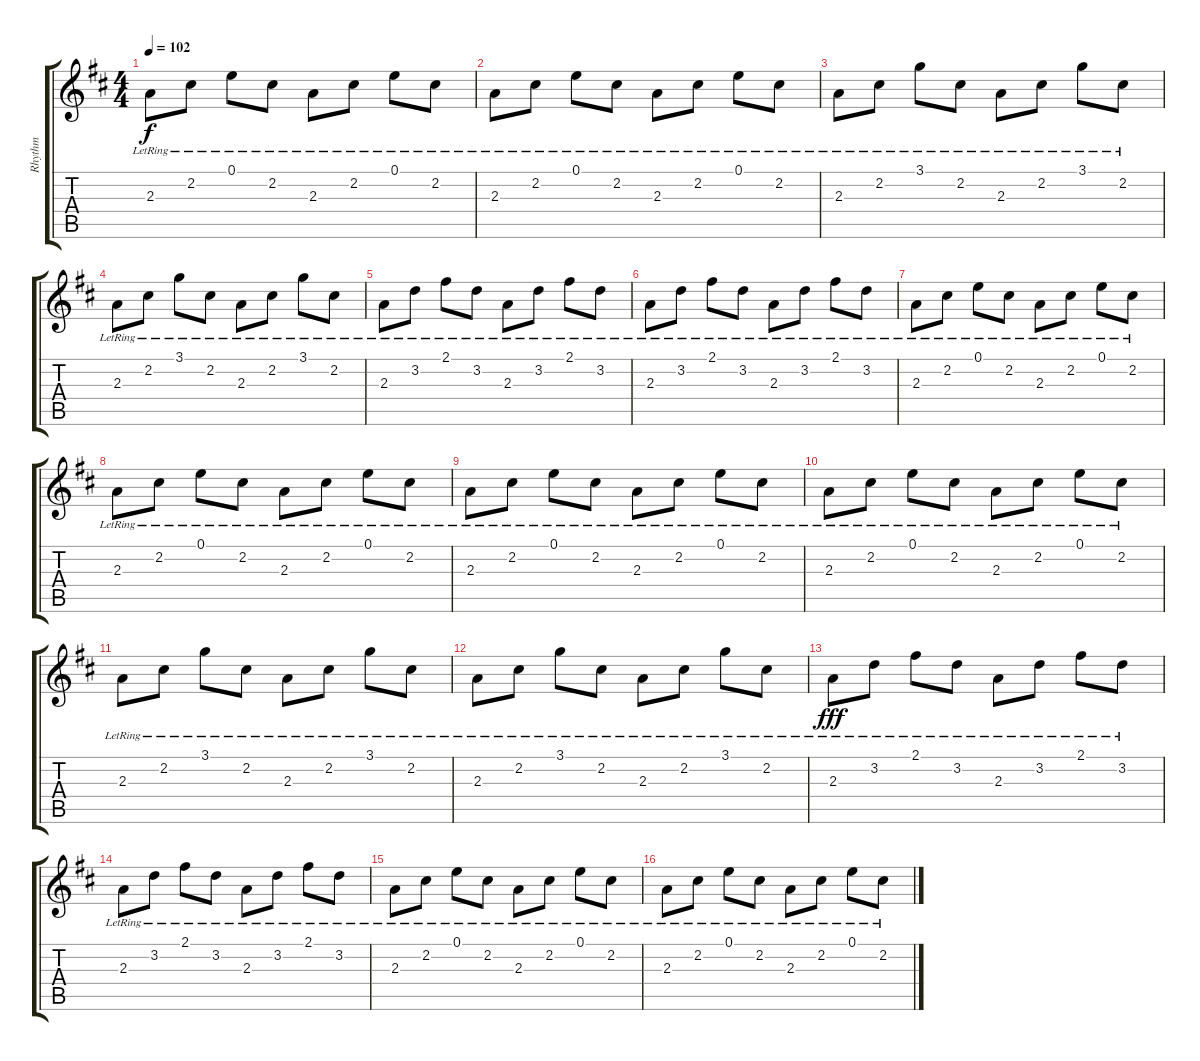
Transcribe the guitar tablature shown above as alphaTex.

\track ("Rhythm" "Rhythm") {instrument acousticguitarsteel}
\staff {score tabs}
\tuning (E4 B3 G3 D3 A2 E2) {hide}
\ts (4 4)
\tempo 102
\clef g2
\ks d
2.3{lr}.8{dy f} 2.2{lr}.8 0.1{lr}.8 2.2{lr}.8 2.3{lr}.8 2.2{lr}.8 0.1{lr}.8 2.2{lr}.8 |
2.3{lr}.8 2.2{lr}.8 0.1{lr}.8 2.2{lr}.8 2.3{lr}.8 2.2{lr}.8 0.1{lr}.8 2.2{lr}.8 |
2.3{lr}.8 2.2{lr}.8 3.1{lr}.8 2.2{lr}.8 2.3{lr}.8 2.2{lr}.8 3.1{lr}.8 2.2{lr}.8 |
2.3{lr}.8 2.2{lr}.8 3.1{lr}.8 2.2{lr}.8 2.3{lr}.8 2.2{lr}.8 3.1{lr}.8 2.2{lr}.8 |
2.3{lr}.8 3.2{lr}.8 2.1{lr}.8 3.2{lr}.8 2.3{lr}.8 3.2{lr}.8 2.1{lr}.8 3.2{lr}.8 |
2.3{lr}.8 3.2{lr}.8 2.1{lr}.8 3.2{lr}.8 2.3{lr}.8 3.2{lr}.8 2.1{lr}.8 3.2{lr}.8 |
2.3{lr}.8 2.2{lr}.8 0.1{lr}.8 2.2{lr}.8 2.3{lr}.8 2.2{lr}.8 0.1{lr}.8 2.2{lr}.8 |
2.3{lr}.8 2.2{lr}.8 0.1{lr}.8 2.2{lr}.8 2.3{lr}.8 2.2{lr}.8 0.1{lr}.8 2.2{lr}.8 |
2.3{lr}.8 2.2{lr}.8 0.1{lr}.8 2.2{lr}.8 2.3{lr}.8 2.2{lr}.8 0.1{lr}.8 2.2{lr}.8 |
2.3{lr}.8 2.2{lr}.8 0.1{lr}.8 2.2{lr}.8 2.3{lr}.8 2.2{lr}.8 0.1{lr}.8 2.2{lr}.8 |
2.3{lr}.8 2.2{lr}.8 3.1{lr}.8 2.2{lr}.8 2.3{lr}.8 2.2{lr}.8 3.1{lr}.8 2.2{lr}.8 |
2.3{lr}.8 2.2{lr}.8 3.1{lr}.8 2.2{lr}.8 2.3{lr}.8 2.2{lr}.8 3.1{lr}.8 2.2{lr}.8 |
2.3{lr}.8{dy fff} 3.2{lr}.8 2.1{lr}.8 3.2{lr}.8 2.3{lr}.8 3.2{lr}.8 2.1{lr}.8 3.2{lr}.8 |
2.3{lr}.8 3.2{lr}.8 2.1{lr}.8 3.2{lr}.8 2.3{lr}.8 3.2{lr}.8 2.1{lr}.8 3.2{lr}.8 |
2.3{lr}.8 2.2{lr}.8 0.1{lr}.8 2.2{lr}.8 2.3{lr}.8 2.2{lr}.8 0.1{lr}.8 2.2{lr}.8 |
2.3{lr}.8 2.2{lr}.8 0.1{lr}.8 2.2{lr}.8 2.3{lr}.8 2.2{lr}.8 0.1{lr}.8 2.2{lr}.8
